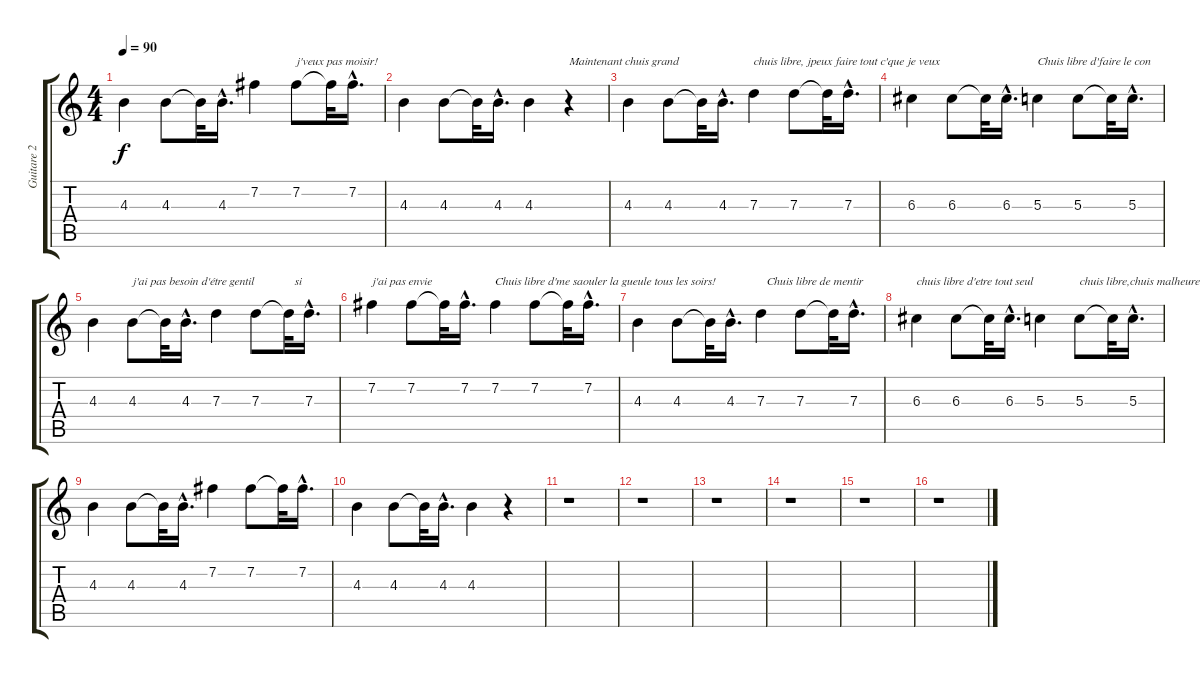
\track ("Guitare 2" "Guitare 2") {instrument electricguitarclean}
\staff {score tabs}
\tuning (E4 B3 G3 D3 A2 E2) {hide}
\ts (4 4)
\tempo 90
\clef g2
\ks c
4.3.4{dy f} 4.3.8 4.3{t}.32 4.3{hac}.16{d} 7.2.4 7.2.8{txt "j'veux pas moisir!"} 7.2{t}.32 7.2{hac}.16{d} |
4.3.4 4.3.8 4.3{t}.32 4.3{hac}.16{d} 4.3.4 r.4{txt "Maintenant chuis grand"} |
4.3.4 4.3.8 4.3{t}.32 4.3{hac}.16{d} 7.3.4{txt "chuis libre, jpeux faire tout c'que je veux"} 7.3.8 7.3{t}.32 7.3{hac}.16{d} |
6.3.4 6.3.8 6.3{t}.32 6.3{hac}.16{d} 5.3.4{txt "Chuis libre d'faire le con"} 5.3.8 5.3{t}.32 5.3{hac}.16{d} |
4.3.4 4.3.8{txt "j'ai pas besoin d'étre gentil"} 4.3{t}.32 4.3{hac}.16{d} 7.3.4 7.3.8{txt "             si"} 7.3{t}.32 7.3{hac}.16{d} |
7.2.4{txt "j'ai pas envie"} 7.2.8 7.2{t}.32 7.2{hac}.16{d} 7.2.4{txt "Chuis libre d'me saouler la gueule tous les soirs!"} 7.2.8 7.2{t}.32 7.2{hac}.16{d} |
4.3.4 4.3.8 4.3{t}.32 4.3{hac}.16{d} 7.3.4{txt "  Chuis libre de mentir"} 7.3.8 7.3{t}.32 7.3{hac}.16{d} |
6.3.4{txt "chuis libre d'etre tout seul"} 6.3.8 6.3{t}.32 6.3{hac}.16{d} 5.3.4 5.3.8{txt "chuis libre,chuis malheureux aussi"} 5.3{t}.32 5.3{hac}.16{d} |
4.3.4 4.3.8 4.3{t}.32 4.3{hac}.16{d} 7.2.4 7.2.8 7.2{t}.32 7.2{hac}.16{d} |
4.3.4 4.3.8 4.3{t}.32 4.3{hac}.16{d} 4.3.4 r.4 |
r.1 |
r.1 |
r.1 |
r.1 |
r.1 |
r.1
